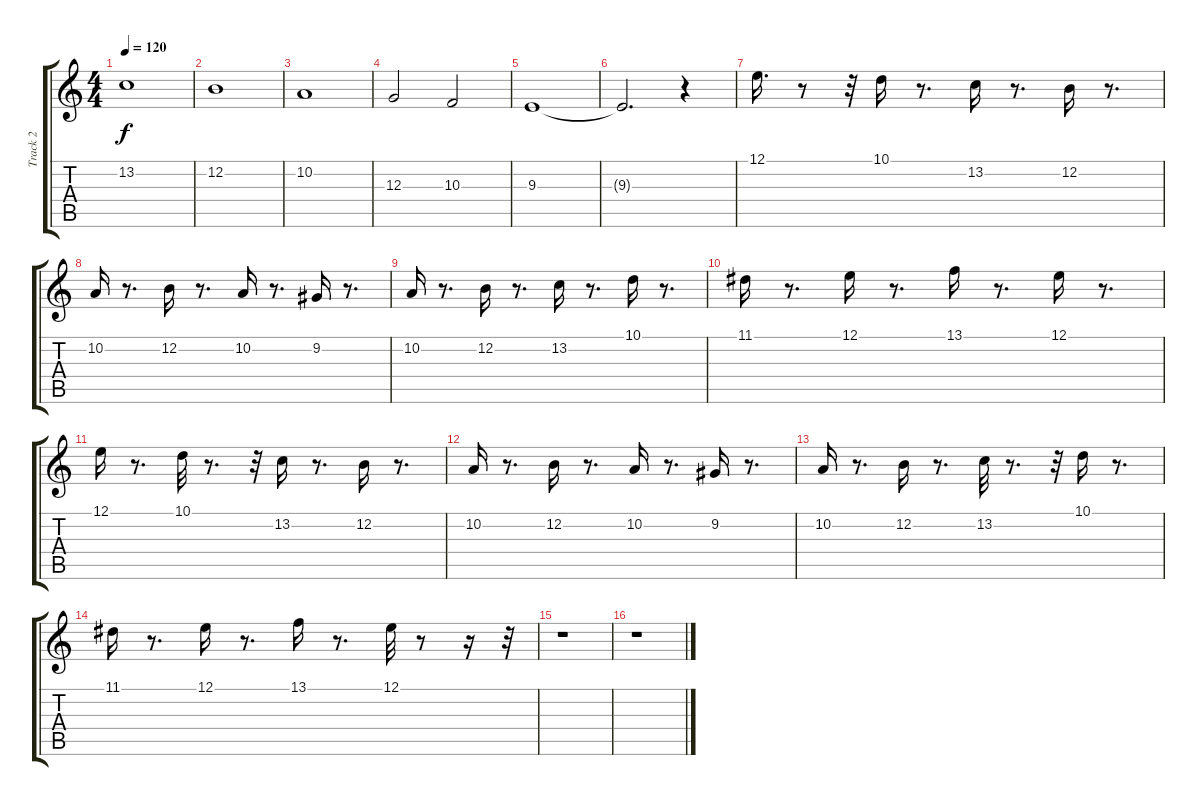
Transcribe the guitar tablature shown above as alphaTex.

\track ("Track 2" "Track 2") {instrument pad1newage}
\staff {score tabs}
\tuning (E4 B3 G3 D3 A2 E2) {hide}
\ts (4 4)
\tempo 120
\clef g2
\ks c
13.2.1{dy f} |
12.2.1 |
10.2.1 |
12.3.2 10.3.2 |
9.3.1 |
9.3{t}.2{d} r.4 |
12.1.16{d} r.8 r.32 10.1.16 r.8{d} 13.2.16 r.8{d} 12.2.16 r.8{d} |
10.2.16 r.8{d} 12.2.16 r.8{d} 10.2.16 r.8{d} 9.2.16 r.8{d} |
10.2.16 r.8{d} 12.2.16 r.8{d} 13.2.16 r.8{d} 10.1.16 r.8{d} |
11.1.16 r.8{d} 12.1.16 r.8{d} 13.1.16 r.8{d} 12.1.16 r.8{d} |
12.1.16 r.8{d} 10.1.32 r.8{d} r.32 13.2.16 r.8{d} 12.2.16 r.8{d} |
10.2.16 r.8{d} 12.2.16 r.8{d} 10.2.16 r.8{d} 9.2.16 r.8{d} |
10.2.16 r.8{d} 12.2.16 r.8{d} 13.2.32 r.8{d} r.32 10.1.16 r.8{d} |
11.1.16 r.8{d} 12.1.16 r.8{d} 13.1.16 r.8{d} 12.1.32 r.8 r.16 r.32 |
r.1 |
r.1
